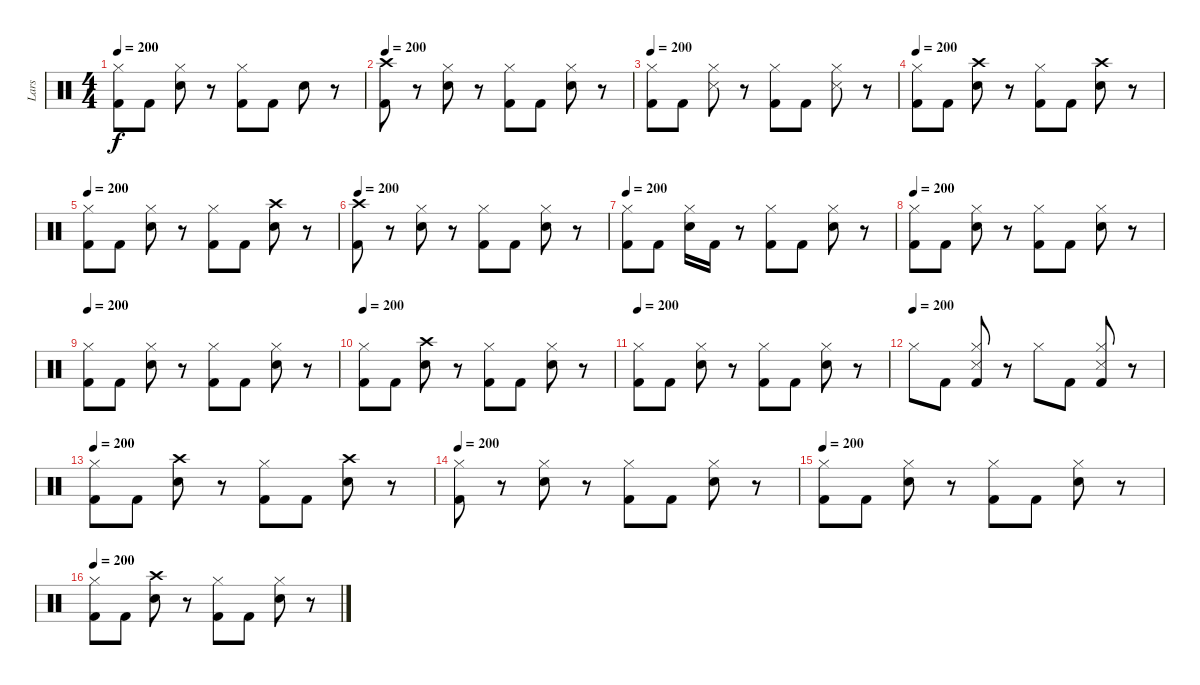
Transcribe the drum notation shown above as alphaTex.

\track ("Lars" "Lars") {instrument percussion}
\staff {score}
\articulation defaults
\ts (4 4)
\tempo 200
\clef neutral
\ks c
("Kick (hit) 2" "Hi-Hat (closed)").8{dy f} "Kick (hit) 2".8 ("Snare (hit) 2" "Hi-Hat (closed)").8 r.8 ("Kick (hit) 2" "Hi-Hat (closed)").8 "Kick (hit) 2".8 "Snare (hit) 2".8 r.8 |
\tempo 200
("Kick (hit) 2" "Crash high (hit)").8 r.8 ("Hi-Hat (closed)" "Snare (hit) 2").8 r.8 ("Kick (hit) 2" "Hi-Hat (closed)").8 "Kick (hit) 2".8 ("Snare (hit) 2" "Hi-Hat (closed)").8 r.8 |
\tempo 200
("Kick (hit) 2" "Hi-Hat (closed)").8 "Kick (hit) 2".8 ("Snare (side stick) 3" "Hi-Hat (closed)").8 r.8 ("Kick (hit) 2" "Hi-Hat (closed)").8 "Kick (hit) 2".8 ("Snare (side stick) 3" "Hi-Hat (closed)").8 r.8 |
\tempo 200
("Kick (hit) 2" "Hi-Hat (closed)").8 "Kick (hit) 2".8 ("Crash high (hit)" "Snare (hit) 2").8 r.8 ("Kick (hit) 2" "Hi-Hat (closed)").8 "Kick (hit) 2".8 ("Crash high (hit)" "Snare (hit) 2").8 r.8 |
\tempo 200
("Kick (hit) 2" "Hi-Hat (closed)").8 "Kick (hit) 2".8 ("Snare (hit) 2" "Hi-Hat (closed)").8 r.8 ("Kick (hit) 2" "Hi-Hat (closed)").8 "Kick (hit) 2".8 ("Crash high (hit)" "Snare (hit) 2").8 r.8 |
\tempo 200
("Kick (hit) 2" "Crash high (hit)").8 r.8 ("Hi-Hat (closed)" "Snare (hit) 2").8 r.8 ("Kick (hit) 2" "Hi-Hat (closed)").8 "Kick (hit) 2".8 ("Snare (hit) 2" "Hi-Hat (closed)").8 r.8 |
\tempo 200
("Kick (hit) 2" "Hi-Hat (closed)").8 "Kick (hit) 2".8 ("Snare (hit) 2" "Hi-Hat (closed)").16 "Kick (hit) 2".16 r.8 ("Hi-Hat (closed)" "Kick (hit) 2").8 "Kick (hit) 2".8 ("Hi-Hat (closed)" "Snare (hit) 2").8 r.8 |
\tempo 200
("Kick (hit) 2" "Hi-Hat (closed)").8 "Kick (hit) 2".8 ("Snare (hit) 2" "Hi-Hat (closed)").8 r.8 ("Kick (hit) 2" "Hi-Hat (closed)").8 "Kick (hit) 2".8 ("Snare (hit) 2" "Hi-Hat (closed)").8 r.8 |
\tempo 200
("Kick (hit) 2" "Hi-Hat (closed)").8 "Kick (hit) 2".8 ("Snare (hit) 2" "Hi-Hat (closed)").8 r.8 ("Kick (hit) 2" "Hi-Hat (closed)").8 "Kick (hit) 2".8 ("Snare (hit) 2" "Hi-Hat (closed)").8 r.8 |
\tempo 200
("Kick (hit) 2" "Hi-Hat (closed)").8 "Kick (hit) 2".8 ("Crash high (hit)" "Snare (hit) 2").8 r.8 ("Kick (hit) 2" "Hi-Hat (closed)").8 "Kick (hit) 2".8 ("Snare (hit) 2" "Hi-Hat (closed)").8 r.8 |
\tempo 200
("Kick (hit) 2" "Hi-Hat (closed)").8 "Kick (hit) 2".8 ("Snare (hit) 2" "Hi-Hat (closed)").8 r.8 ("Kick (hit) 2" "Hi-Hat (closed)").8 "Kick (hit) 2".8 ("Snare (hit) 2" "Hi-Hat (closed)").8 r.8 |
\tempo (200)
"Hi-Hat (closed)".8 "Kick (hit) 2".8 ("Kick (hit) 2" "Snare (side stick) 3" "Hi-Hat (closed)").8 r.8 "Hi-Hat (closed)".8 "Kick (hit) 2".8 ("Kick (hit) 2" "Snare (side stick) 3" "Hi-Hat (closed)").8 r.8 |
\tempo 200
("Kick (hit) 2" "Hi-Hat (closed)").8 "Kick (hit) 2".8 ("Crash high (hit)" "Snare (hit) 2").8 r.8 ("Kick (hit) 2" "Hi-Hat (closed)").8 "Kick (hit) 2".8 ("Crash high (hit)" "Snare (hit) 2").8 r.8 |
\tempo 200
("Kick (hit) 2" "Hi-Hat (closed)").8 r.8 ("Snare (hit) 2" "Hi-Hat (closed)").8 r.8 ("Kick (hit) 2" "Hi-Hat (closed)").8 "Kick (hit) 2".8 ("Hi-Hat (closed)" "Snare (hit) 2").8 r.8 |
\tempo 200
("Kick (hit) 2" "Hi-Hat (closed)").8 "Kick (hit) 2".8 ("Snare (hit) 2" "Hi-Hat (closed)").8 r.8 ("Kick (hit) 2" "Hi-Hat (closed)").8 "Kick (hit) 2".8 ("Snare (hit) 2" "Hi-Hat (closed)").8 r.8 |
\tempo 200
("Kick (hit) 2" "Hi-Hat (closed)").8 "Kick (hit) 2".8 ("Crash high (hit)" "Snare (hit) 2").8 r.8 ("Kick (hit) 2" "Hi-Hat (closed)").8 "Kick (hit) 2".8 ("Snare (hit) 2" "Hi-Hat (closed)").8 r.8
